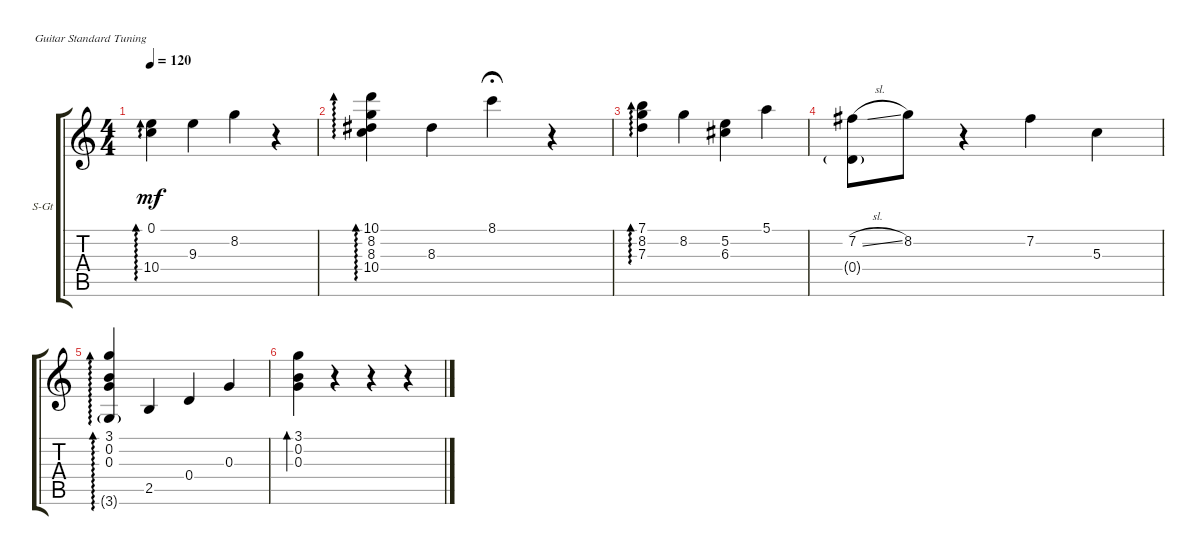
\defaultSystemsLayout 4
\bracketExtendMode groupsimilarinstruments
\firstSystemTrackNameOrientation horizontal
\otherSystemsTrackNameOrientation horizontal
\track ("Steel Guitar" "S-Gt") {instrument acousticguitarsteel}
\staff {score tabs}
\tuning (E4 B3 G3 D3 A2 E2)
\ts (4 4)
\tempo 120
\clef g2
\ks c
(0.1 10.4).4{ad 0 dy mf} 9.3.4 8.2.4 r.4 |
(10.1 8.2 8.3 10.4).4{ad 0} 8.3.4 8.1.4{fermata (medium 0.5)} r.4 |
(7.1 8.2 7.3).4{ad 0} 8.2.4 (5.2 6.3).4 5.1.4 |
(7.2{sl} 0.4{g}).8 8.2.8 r.4 7.2.4 5.3.4 |
(3.1 3.6{g} 0.2 0.3).4{ad 0} 2.5.4 0.4.4 0.3.4 |
(3.1 0.2 0.3).4{bd 240} r.4 r.4 r.4
